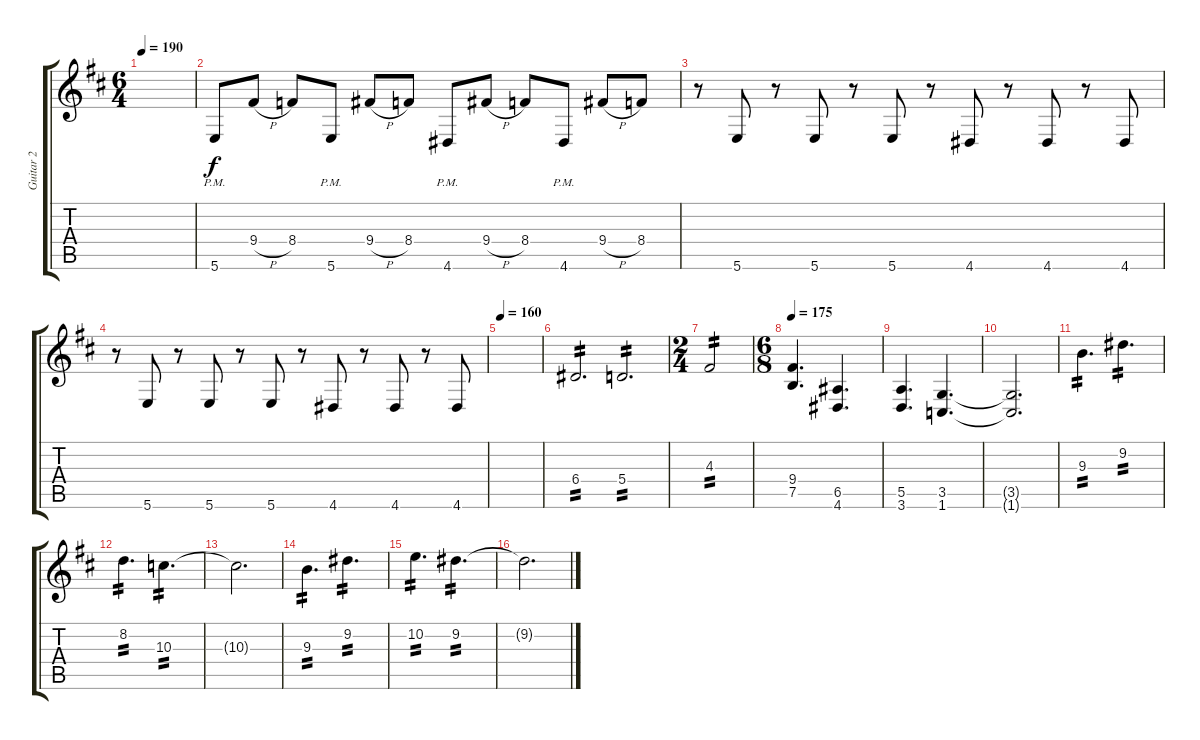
\track ("Guitar 2" "Guitar 2") {instrument distortionguitar}
\staff {score tabs}
\tuning (B3 Gb3 D3 A2 E2 B1) {hide}
\ts (6 4)
\tempo 190
\clef g2
\ks bminor
|
5.6{pm}.8 9.4{h}.8 8.4.8 5.6{pm}.8 9.4{h}.8 8.4.8 4.6{pm}.8 9.4{h}.8 8.4.8 4.6{pm}.8 9.4{h}.8 8.4.8 |
r.8 5.6.8 r.8 5.6.8 r.8 5.6.8 r.8 4.6.8 r.8 4.6.8 r.8 4.6.8 |
r.8 5.6.8 r.8 5.6.8 r.8 5.6.8 r.8 4.6.8 r.8 4.6.8 r.8 4.6.8 |
\tempo 160
|
6.4.2{d tp 2} 5.4.2{d tp 2} |
\ts (2 4)
4.3.2{tp 2} |
\ts (6 8)
\tempo 175
(9.4 7.5).4{d} (6.5 4.6).4{d} |
(5.5 3.6).4{d} (3.5 1.6).4{d} |
(3.5{t} 1.6{t}).2{d} |
9.3.4{d tp 2} 9.2.4{d tp 2} |
8.2.4{d tp 2} 10.3.4{d tp 2} |
10.3{t}.2{d} |
9.3.4{d tp 2} 9.2.4{d tp 2} |
10.2.4{d tp 2} 9.2.4{d tp 2} |
9.2{t}.2{d}
